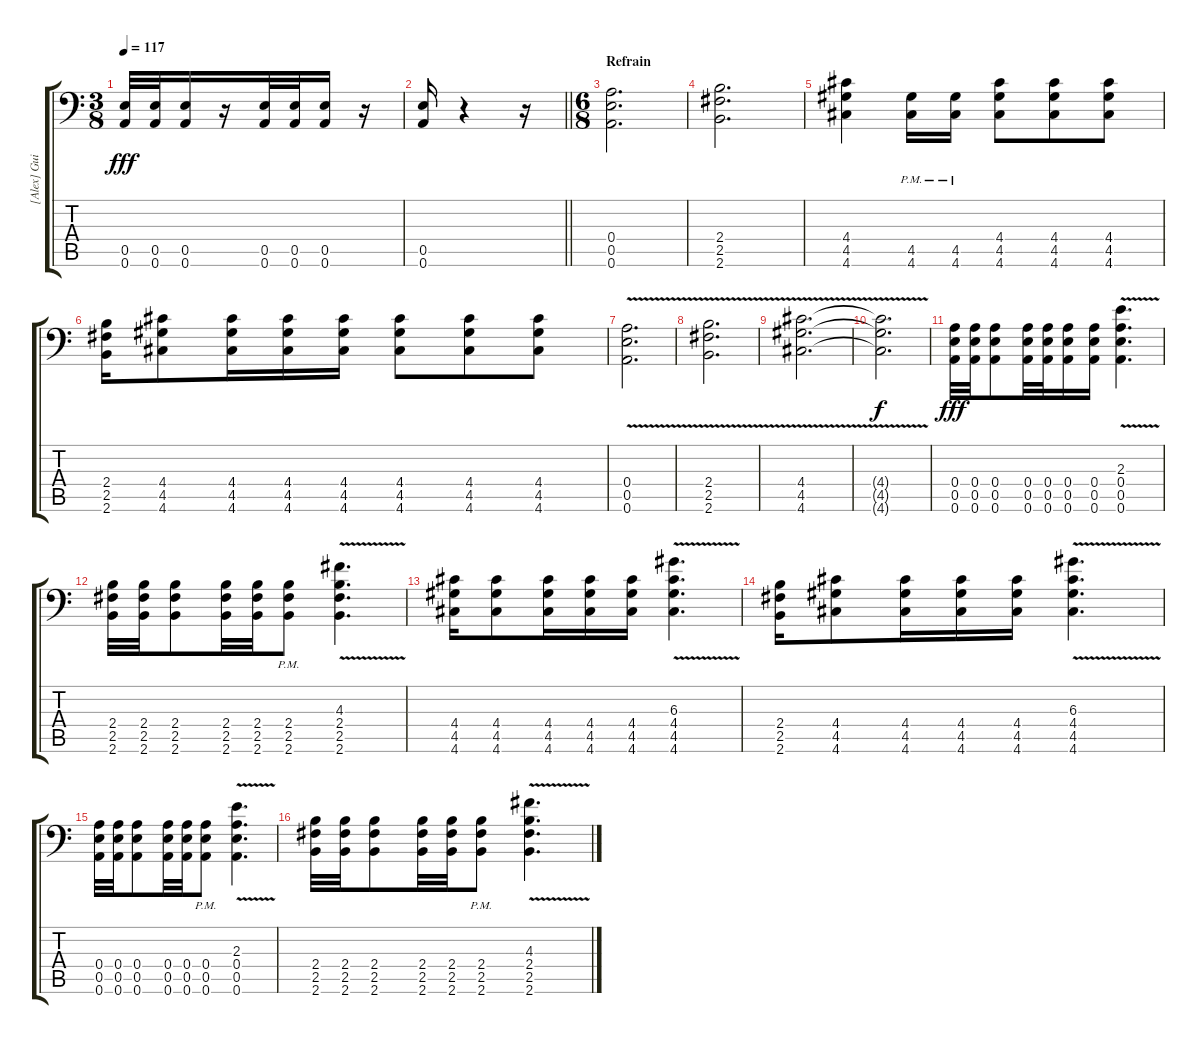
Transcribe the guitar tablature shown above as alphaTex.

\track ("[Alex] Guitar #2" "[Alex] Gui") {instrument overdrivenguitar}
\staff {score tabs}
\tuning (B3 Gb3 D3 A2 E2 A1) {hide}
\ts (3 8)
\tempo 117
\clef f4
\ks c
(0.5 0.6).32{dy fff} (0.5 0.6).32 (0.5 0.6).16 r.16 (0.5 0.6).32 (0.5 0.6).32 (0.5 0.6).16 r.16 |
\barLineRight lightlight
(0.5 0.6).16 r.4 r.16 |
\ts (6 8)
\section ("" "Refrain ")
(0.4 0.5 0.6).2{d volume 13} |
(2.4 2.5 2.6).2{d} |
(4.4 4.5 4.6).4 (4.5{pm} 4.6{pm}).16 (4.5{pm} 4.6{pm}).16 (4.4 4.5 4.6).8 (4.4 4.5 4.6).8 (4.4 4.5 4.6).8 |
(2.4 2.5 2.6).16 (4.4 4.5 4.6).8 (4.4 4.5 4.6).16 (4.4 4.5 4.6).16 (4.4 4.5 4.6).16 (4.4 4.5 4.6).8 (4.4 4.5 4.6).8 (4.4 4.5 4.6).8 |
(0.4{v} 0.5 0.6).2{d} |
(2.4{v} 2.5 2.6).2{d} |
(4.4{v} 4.5 4.6).2{d} |
(4.4{t} 4.5{t} 4.6{t}).2{d dy f} |
(0.4 0.5 0.6).32{dy fff} (0.4 0.5 0.6).32 (0.4 0.5 0.6).8 (0.4 0.5 0.6).32 (0.4 0.5 0.6).32 (0.4 0.5 0.6).16 (0.4 0.5 0.6).16 (2.3{v} 0.4 0.5 0.6).4{d} |
(2.4 2.5 2.6).32 (2.4 2.5 2.6).32 (2.4 2.5 2.6).8 (2.4 2.5 2.6).32 (2.4 2.5 2.6).32 (2.4{pm} 2.5{pm} 2.6{pm}).8 (4.3{v} 2.4 2.5 2.6).4{d} |
(4.4 4.5 4.6).16 (4.4 4.5 4.6).8 (4.4 4.5 4.6).16 (4.4 4.5 4.6).16 (4.4 4.5 4.6).16 (6.3{v} 4.4 4.5 4.6).4{d} |
(2.4 2.5 2.6).16 (4.4 4.5 4.6).8 (4.4 4.5 4.6).16 (4.4 4.5 4.6).16 (4.4 4.5 4.6).16 (6.3{v} 4.4 4.5 4.6).4{d} |
(0.4 0.5 0.6).32 (0.4 0.5 0.6).32 (0.4 0.5 0.6).8 (0.4 0.5 0.6).32 (0.4 0.5 0.6).32 (0.4{pm} 0.5{pm} 0.6{pm}).8 (2.3{v} 0.4 0.5 0.6).4{d} |
(2.4 2.5 2.6).32 (2.4 2.5 2.6).32 (2.4 2.5 2.6).8 (2.4 2.5 2.6).32 (2.4 2.5 2.6).32 (2.4{pm} 2.5{pm} 2.6{pm}).8 (4.3{v} 2.4 2.5 2.6).4{d}
